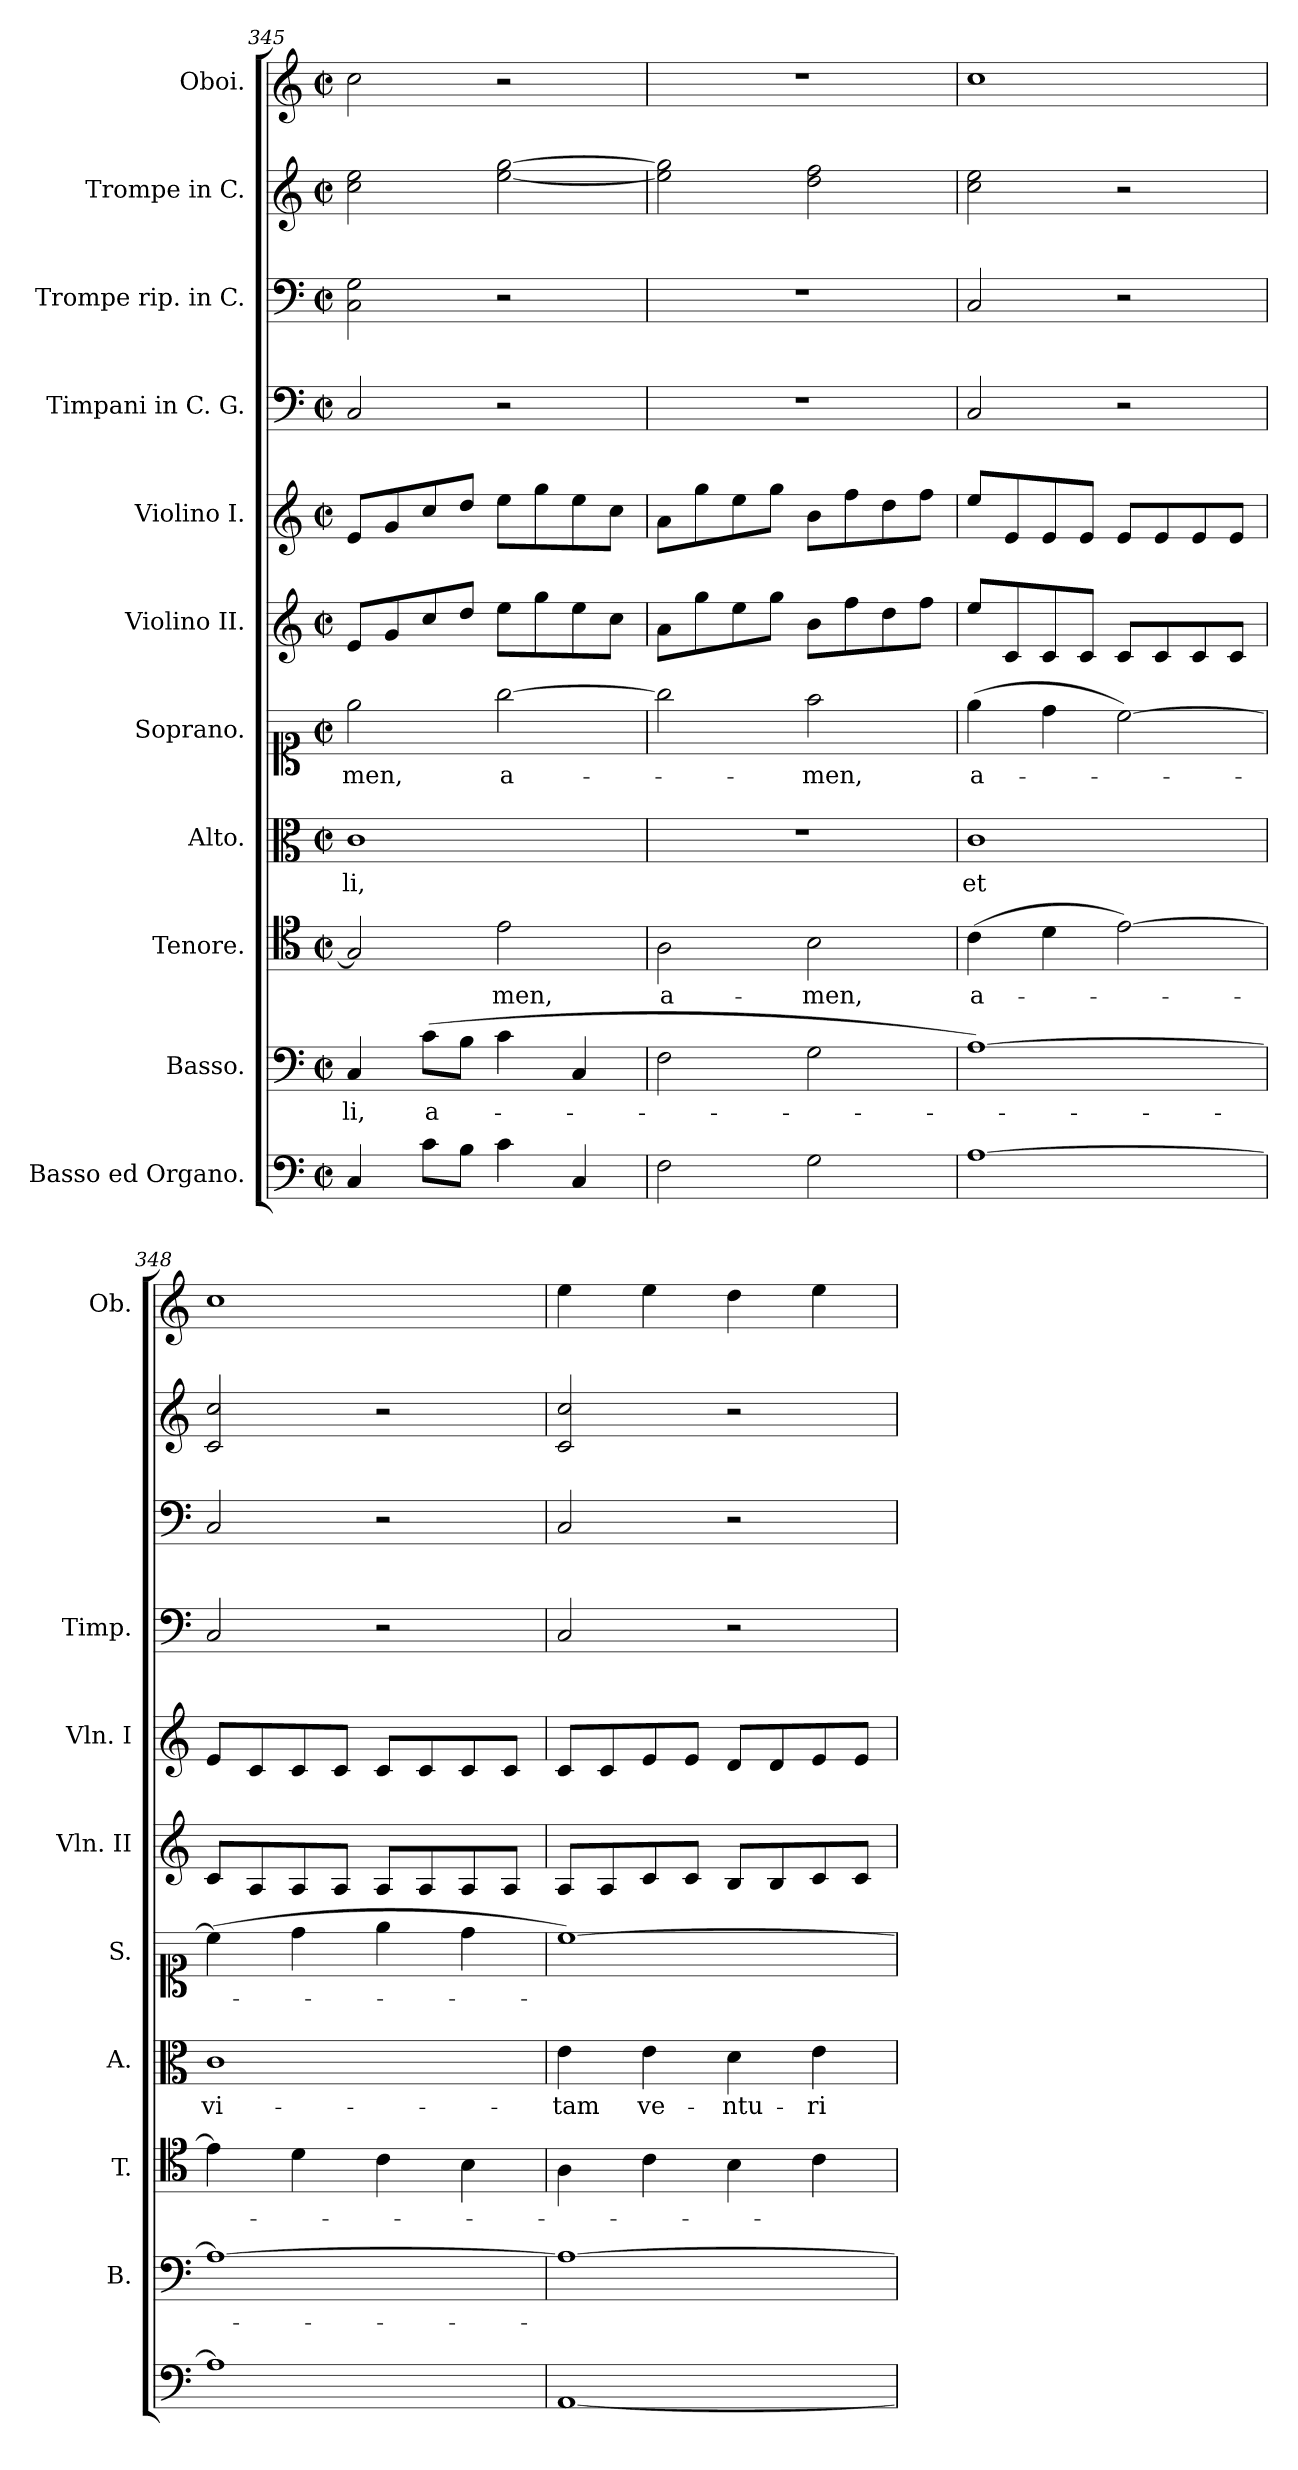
**kern	**kern	**text	**kern	**text	**kern	**text	**kern	**text	**kern	**kern	**kern	**kern	**kern	**kern
*part11	*part10	*part10	*part9	*part9	*part8	*part8	*part7	*part7	*part6	*part5	*part4	*part3	*part2	*part1
*staff11	*staff10	*staff10	*staff9	*staff9	*staff8	*staff8	*staff7	*staff7	*staff6	*staff5	*staff4	*staff3	*staff2	*staff1
*I"Basso ed  Organo.	*I"Basso.	*	*I"Tenore.	*	*I"Alto.	*	*I"Soprano.	*	*I"Violino II.	*I"Violino I.	*I"Timpani in C. G.	*I"Trompe rip. in C.	*I"Trompe in C.	*I"Oboi.
*	*I'B.	*	*I'T.	*	*I'A.	*	*I'S.	*	*I'Vln. II	*I'Vln. I	*I'Timp.	*	*	*I'Ob.
*clefF4	*clefF4	*	*clefC4	*	*clefC3	*	*clefC1	*	*clefG2	*clefG2	*clefF4	*clefF4	*clefG2	*clefG2
*k[]	*k[]	*	*k[]	*	*k[]	*	*k[]	*	*k[]	*k[]	*k[]	*k[]	*k[]	*k[]
*M2/2	*M2/2	*	*M2/2	*	*M2/2	*	*M2/2	*	*M2/2	*M2/2	*M2/2	*M2/2	*M2/2	*M2/2
*met(c|)	*met(c|)	*	*met(c|)	*	*met(c|)	*	*met(c|)	*	*met(c|)	*met(c|)	*met(c|)	*met(c|)	*met(c|)	*met(c|)
=345	=345	=345	=345	=345	=345	=345	=345	=345	=345	=345	=345	=345	=345	=345
!	!	!LO:LY:b	!	!	!	!LO:LY:b	!	!LO:LY:b	!	!	!	!	!	!
4C/	4C/	-li,	2G/]	.	1c	-li,	2ee\	men,	8e/L	8e/L	2C/	2C\ 2G\	2cc\ 2ee\	2cc\
.	.	.	.	.	.	.	.	.	8g/	8g/	.	.	.	.
!	!	!LO:LY:b	!	!	!	!	!	!	!	!	!	!	!	!
8c\L	(>8c\L	a-	.	.	.	.	.	.	8cc/	8cc/	.	.	.	.
8B\J	8B\J	.	.	.	.	.	.	.	8dd/J	8dd/J	.	.	.	.
!	!	!	!	!LO:LY:b	!	!	!	!LO:LY:b	!	!	!	!	!	!
4c\	4c\	.	2e\	-men,	.	.	[2gg\	a-	8ee\L	8ee\L	2r	2r	[2ee\ [2gg\	2r
.	.	.	.	.	.	.	.	.	8gg\	8gg\	.	.	.	.
4C/	4C/	.	.	.	.	.	.	.	8ee\	8ee\	.	.	.	.
.	.	.	.	.	.	.	.	.	8cc\J	8cc\J	.	.	.	.
!!LO:PB:g=z
=346	=346	=346	=346	=346	=346	=346	=346	=346	=346	=346	=346	=346	=346	=346
!	!	!	!	!LO:LY:b	!	!	!	!	!	!	!	!	!	!
2F\	2F\	.	2A\	a-	1r	.	2gg\]	.	8a\L	8a\L	1r	1r	2ee\] 2gg\]	1r
.	.	.	.	.	.	.	.	.	8gg\	8gg\	.	.	.	.
.	.	.	.	.	.	.	.	.	8ee\	8ee\	.	.	.	.
.	.	.	.	.	.	.	.	.	8gg\J	8gg\J	.	.	.	.
!	!	!	!	!LO:LY:b	!	!	!	!LO:LY:b	!	!	!	!	!	!
2G\	2G\	.	2B\	-men,	.	.	2ff\	men,	8b\L	8b\L	.	.	2dd\ 2ff\	.
.	.	.	.	.	.	.	.	.	8ff\	8ff\	.	.	.	.
.	.	.	.	.	.	.	.	.	8dd\	8dd\	.	.	.	.
.	.	.	.	.	.	.	.	.	8ff\J	8ff\J	.	.	.	.
=347	=347	=347	=347	=347	=347	=347	=347	=347	=347	=347	=347	=347	=347	=347
!	!	!	!	!LO:LY:b	!	!LO:LY:b	!	!LO:LY:b	!	!	!	!	!	!
[1A	[1A)	.	(>4c\	a-	1c	et	(>4ee\	a-	8ee/L	8ee/L	2C/	2C/	2cc\ 2ee\	1cc
.	.	.	.	.	.	.	.	.	8c/	8e/	.	.	.	.
.	.	.	4d\	.	.	.	4dd\	.	8c/	8e/	.	.	.	.
.	.	.	.	.	.	.	.	.	8c/J	8e/J	.	.	.	.
.	.	.	[2e\)	.	.	.	[2cc\)	.	8c/L	8e/L	2r	2r	2r	.
.	.	.	.	.	.	.	.	.	8c/	8e/	.	.	.	.
.	.	.	.	.	.	.	.	.	8c/	8e/	.	.	.	.
.	.	.	.	.	.	.	.	.	8c/J	8e/J	.	.	.	.
=348	=348	=348	=348	=348	=348	=348	=348	=348	=348	=348	=348	=348	=348	=348
!	!	!	!	!	!	!LO:LY:b	!	!	!	!	!	!	!	!
1A]	1A_	.	4e\]	.	1c	vi-	(>4cc\]	.	8c/L	8e/L	2C/	2C/	2c/ 2cc/	1cc
.	.	.	.	.	.	.	.	.	8A/	8c/	.	.	.	.
.	.	.	4d\	.	.	.	4dd\	.	8A/	8c/	.	.	.	.
.	.	.	.	.	.	.	.	.	8A/J	8c/J	.	.	.	.
.	.	.	4c\	.	.	.	4ee\	.	8A/L	8c/L	2r	2r	2r	.
.	.	.	.	.	.	.	.	.	8A/	8c/	.	.	.	.
.	.	.	4B\	.	.	.	4dd\	.	8A/	8c/	.	.	.	.
.	.	.	.	.	.	.	.	.	8A/J	8c/J	.	.	.	.
=349	=349	=349	=349	=349	=349	=349	=349	=349	=349	=349	=349	=349	=349	=349
!	!	!	!	!	!	!LO:LY:b	!	!	!	!	!	!	!	!
[1AA	1A_	.	4A\	.	4e\	-tam	[1cc)	.	8A/L	8c/L	2C/	2C/	2c/ 2cc/	4ee\
.	.	.	.	.	.	.	.	.	8A/	8c/	.	.	.	.
!	!	!	!	!	!	!LO:LY:b	!	!	!	!	!	!	!	!
.	.	.	4c\	.	4e\	ve-	.	.	8c/	8e/	.	.	.	4ee\
.	.	.	.	.	.	.	.	.	8c/J	8e/J	.	.	.	.
!	!	!	!	!	!	!LO:LY:b	!	!	!	!	!	!	!	!
.	.	.	4B\	.	4d\	-ntu-	.	.	8B/L	8d/L	2r	2r	2r	4dd\
.	.	.	.	.	.	.	.	.	8B/	8d/	.	.	.	.
!	!	!	!	!	!	!LO:LY:b	!	!	!	!	!	!	!	!
.	.	.	4c\	.	4e\	-ri	.	.	8c/	8e/	.	.	.	4ee\
.	.	.	.	.	.	.	.	.	8c/J	8e/J	.	.	.	.
=	=	=	=	=	=	=	=	=	=	=	=	=	=	=
*-	*-	*-	*-	*-	*-	*-	*-	*-	*-	*-	*-	*-	*-	*-
